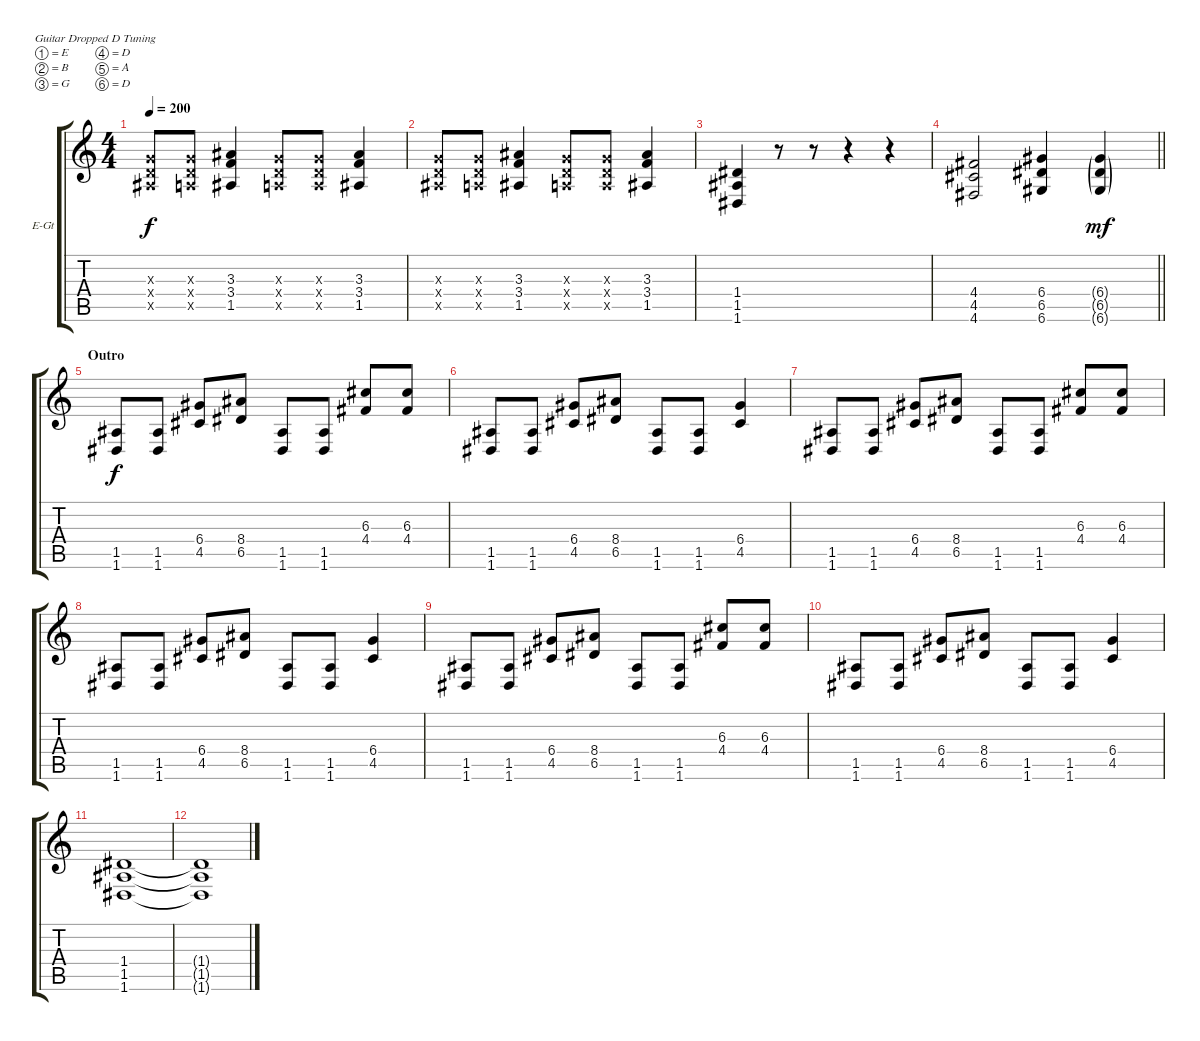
\bracketExtendMode groupsimilarinstruments
\firstSystemTrackNameOrientation horizontal
\otherSystemsTrackNameOrientation horizontal
\track ("Guitar 2" "E-Gt") {instrument distortionguitar}
\staff {score tabs}
\tuning (E4 B3 G3 D3 A2 D2)
\ts (4 4)
\tempo 200
\clef g2
\ks c
(0.3{x} 0.4{x} 1.5{x}).8{dy f} (0.3{x} 0.4{x} 0.5{x}).8 (3.3 3.4 1.5).4 (0.3{x} 0.4{x} 0.5{x}).8 (0.3{x} 0.4{x} 0.5{x}).8 (3.3 3.4 1.5).4 |
(0.3{x} 0.4{x} 1.5{x}).8 (0.3{x} 0.4{x} 0.5{x}).8 (3.3 3.4 1.5).4 (0.3{x} 0.4{x} 0.5{x}).8 (0.3{x} 0.4{x} 0.5{x}).8 (3.3 3.4 1.5).4 |
(1.4 1.5 1.6).4 r.8 r.8 r.4 r.4 |
\barLineRight lightlight
(4.4 4.5 4.6).2 (6.4 6.5 6.6).4 (6.4{g} 6.5{g} 6.6{g}).4{dy mf} |
\section ("" "Outro")
(1.5 1.6).8{dy f} (1.5 1.6).8 (6.4 4.5).8 (8.4 6.5).8 (1.5 1.6).8 (1.5 1.6).8 (6.3 4.4).8 (6.3 4.4).8 |
(1.5 1.6).8 (1.5 1.6).8 (6.4 4.5).8 (8.4 6.5).8 (1.5 1.6).8 (1.5 1.6).8 (6.4 4.5).4 |
(1.5 1.6).8 (1.5 1.6).8 (6.4 4.5).8 (8.4 6.5).8 (1.5 1.6).8 (1.5 1.6).8 (6.3 4.4).8 (6.3 4.4).8 |
(1.5 1.6).8 (1.5 1.6).8 (6.4 4.5).8 (8.4 6.5).8 (1.5 1.6).8 (1.5 1.6).8 (6.4 4.5).4 |
(1.5 1.6).8 (1.5 1.6).8 (6.4 4.5).8 (8.4 6.5).8 (1.5 1.6).8 (1.5 1.6).8 (6.3 4.4).8 (6.3 4.4).8 |
(1.5 1.6).8 (1.5 1.6).8 (6.4 4.5).8 (8.4 6.5).8 (1.5 1.6).8 (1.5 1.6).8 (6.4 4.5).4 |
(1.4 1.5 1.6).1 |
(1.4{t} 1.5{t} 1.6{t}).1
